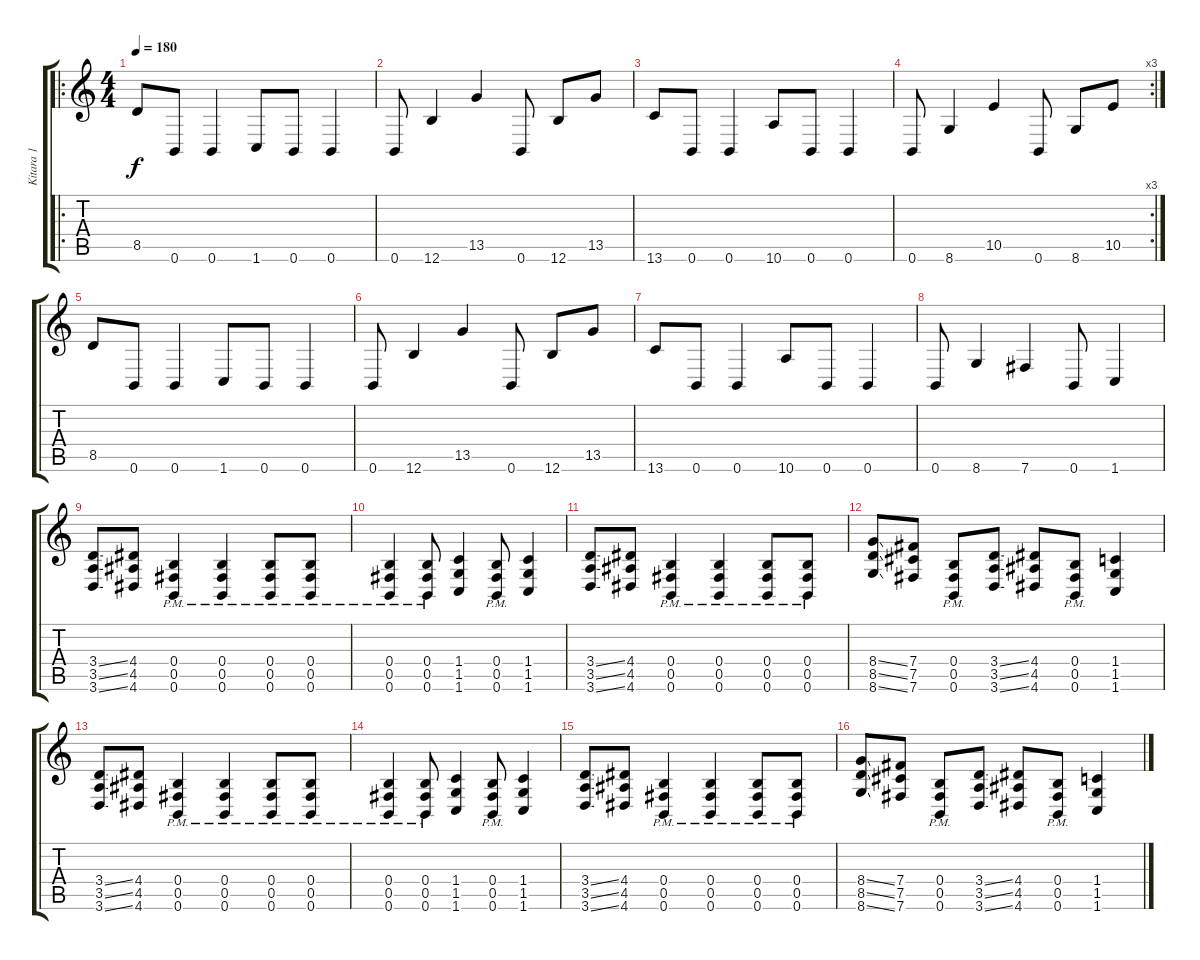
\track ("Kitara 1" "Kitara 1") {instrument distortionguitar}
\staff {score tabs}
\tuning (Db4 Ab3 E3 B2 Gb2 B1) {hide}
\ro
\ts (4 4)
\tempo 180
\clef g2
\ks c
8.5.8{dy f} 0.6.8 0.6.4 1.6.8 0.6.8 0.6.4 |
0.6.8 12.6.4 13.5.4 0.6.8 12.6.8 13.5.8 |
13.6.8 0.6.8 0.6.4 10.6.8 0.6.8 0.6.4 |
\rc 3
0.6.8 8.6.4 10.5.4 0.6.8 8.6.8 10.5.8 |
8.5.8 0.6.8 0.6.4 1.6.8 0.6.8 0.6.4 |
0.6.8 12.6.4 13.5.4 0.6.8 12.6.8 13.5.8 |
13.6.8 0.6.8 0.6.4 10.6.8 0.6.8 0.6.4 |
0.6.8 8.6.4 7.6.4 0.6.8 1.6.4 |
(3.4{ss} 3.5{ss} 3.6{ss}).8 (4.4 4.5 4.6).8 (0.4{pm} 0.5{pm} 0.6{pm}).4 (0.4{pm} 0.5{pm} 0.6{pm}).4 (0.4{pm} 0.5{pm} 0.6{pm}).8 (0.4{pm} 0.5{pm} 0.6{pm}).8 |
(0.4{pm} 0.5{pm} 0.6{pm}).4 (0.4{pm} 0.5{pm} 0.6{pm}).8 (1.4 1.5 1.6).4 (0.4{pm} 0.5{pm} 0.6{pm}).8 (1.4 1.5 1.6).4 |
(3.4{ss} 3.5{ss} 3.6{ss}).8 (4.4 4.5 4.6).8 (0.4{pm} 0.5{pm} 0.6{pm}).4 (0.4{pm} 0.5{pm} 0.6{pm}).4 (0.4{pm} 0.5{pm} 0.6{pm}).8 (0.4{pm} 0.5{pm} 0.6{pm}).8 |
(8.4{ss} 8.5{ss} 8.6{ss}).8 (7.4 7.5 7.6).8 (0.4{pm} 0.5{pm} 0.6{pm}).8 (3.4{ss} 3.5{ss} 3.6{ss}).8 (4.4 4.5 4.6).8 (0.4{pm} 0.5{pm} 0.6{pm}).8 (1.4 1.5 1.6).4 |
(3.4{ss} 3.5{ss} 3.6{ss}).8 (4.4 4.5 4.6).8 (0.4{pm} 0.5{pm} 0.6{pm}).4 (0.4{pm} 0.5{pm} 0.6{pm}).4 (0.4{pm} 0.5{pm} 0.6{pm}).8 (0.4{pm} 0.5{pm} 0.6{pm}).8 |
(0.4{pm} 0.5{pm} 0.6{pm}).4 (0.4{pm} 0.5{pm} 0.6{pm}).8 (1.4 1.5 1.6).4 (0.4{pm} 0.5{pm} 0.6{pm}).8 (1.4 1.5 1.6).4 |
(3.4{ss} 3.5{ss} 3.6{ss}).8 (4.4 4.5 4.6).8 (0.4{pm} 0.5{pm} 0.6{pm}).4 (0.4{pm} 0.5{pm} 0.6{pm}).4 (0.4{pm} 0.5{pm} 0.6{pm}).8 (0.4{pm} 0.5{pm} 0.6{pm}).8 |
(8.4{ss} 8.5{ss} 8.6{ss}).8 (7.4 7.5 7.6).8 (0.4{pm} 0.5{pm} 0.6{pm}).8 (3.4{ss} 3.5{ss} 3.6{ss}).8 (4.4 4.5 4.6).8 (0.4{pm} 0.5{pm} 0.6{pm}).8 (1.4 1.5 1.6).4
